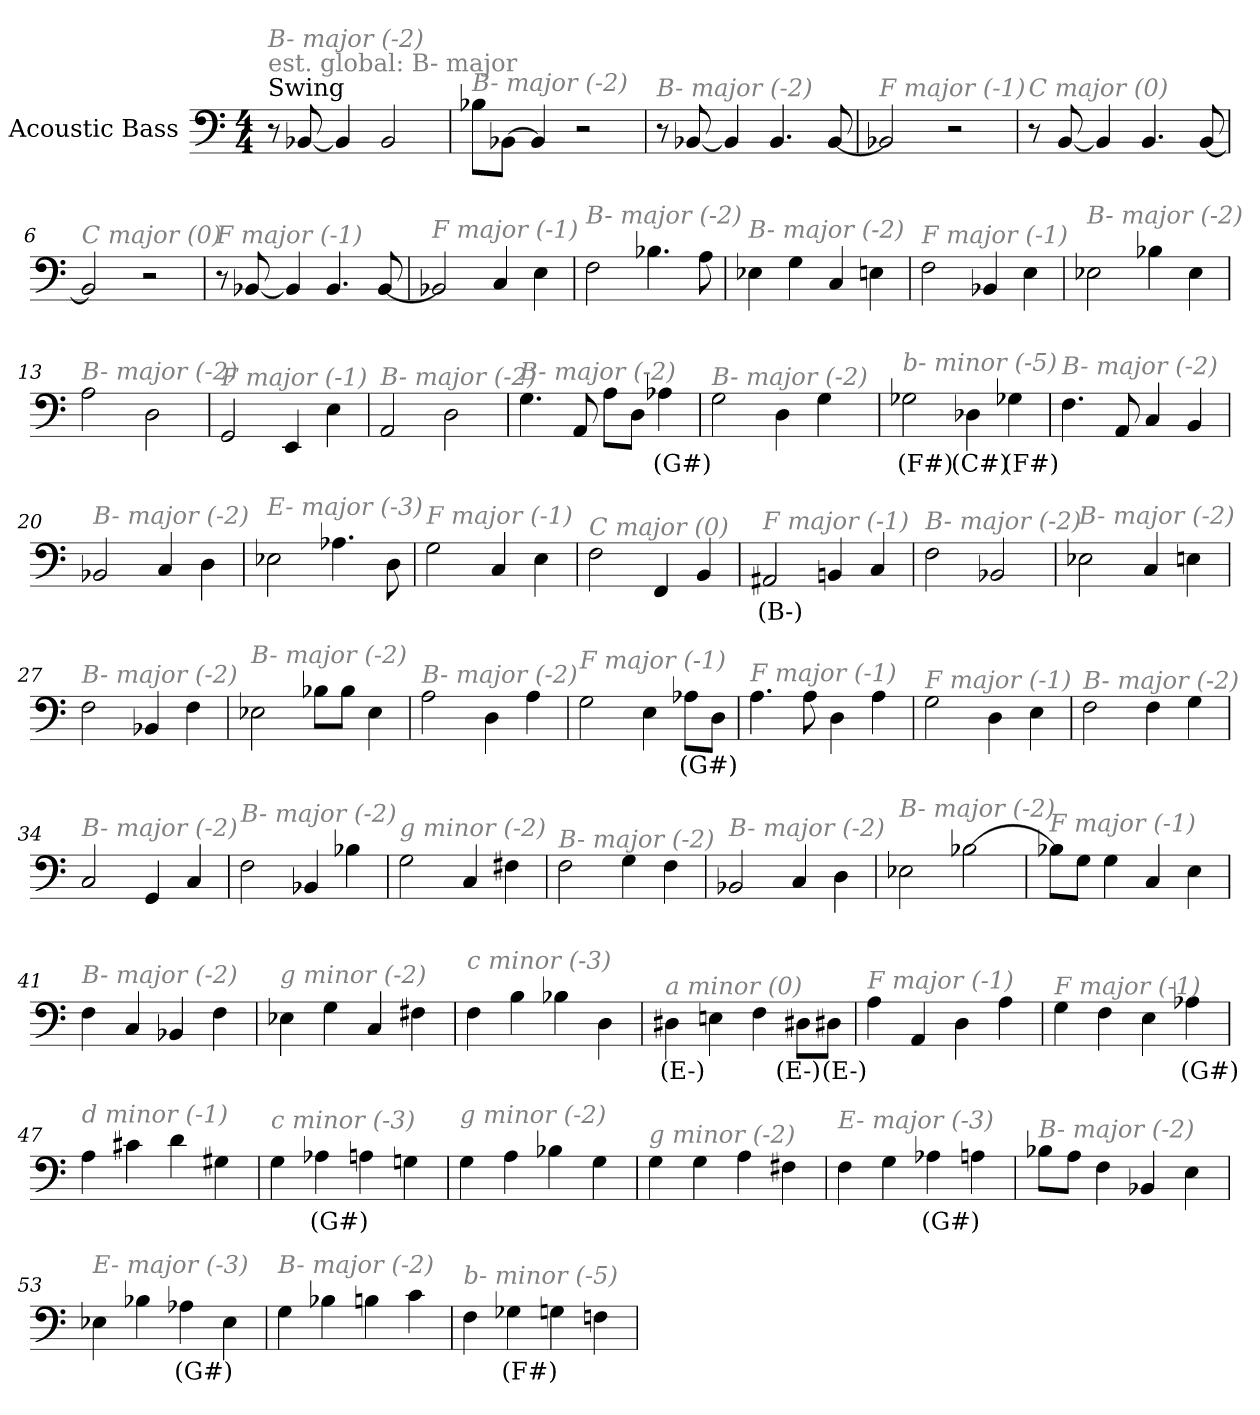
**kern	**text
*part1	*part1
*staff1	*staff1
*I"Acoustic Bass	*
*clefF4	*
*ITrd7c12	*
*k[]	*
*C:	*
*M4/4	*
*MM172	*
=1	=1
!LO:TX:a:t=Swing	!
!LO:TX:a:color=#808080:t=est. global&colon; B- major	!
!LO:TX:i:color=#808080:t=B- major (-2)	!
8r	.
[8BBB-X	.
4BBB-]	.
2BBB-	.
=2	=2
!LO:TX:i:color=#808080:t=B- major (-2)	!
8BB-XL	.
[8BBB-XJ	.
4BBB-]	.
2r	.
=3	=3
!LO:TX:i:color=#808080:t=B- major (-2)	!
8r	.
[8BBB-X	.
4BBB-]	.
4.BBB-	.
[8BBB-	.
=4	=4
!LO:TX:i:color=#808080:t=F major (-1)	!
2BBB-X]	.
2r	.
=5	=5
!LO:TX:i:color=#808080:t=C major (0)	!
8r	.
[8BBB	.
4BBB]	.
4.BBB	.
[8BBB	.
=6	=6
!LO:TX:i:color=#808080:t=C major (0)	!
2BBB]	.
2r	.
=7	=7
!LO:TX:i:color=#808080:t=F major (-1)	!
8r	.
[8BBB-X	.
4BBB-]	.
4.BBB-	.
[8BBB-	.
=8	=8
!LO:TX:i:color=#808080:t=F major (-1)	!
2BBB-X]	.
4CC	.
4EE	.
=9	=9
!LO:TX:i:color=#808080:t=B- major (-2)	!
2FF	.
4.BB-X	.
8AA	.
=10	=10
!LO:TX:i:color=#808080:t=B- major (-2)	!
4EE-X	.
4GG	.
4CC	.
4EEn	.
=11	=11
!LO:TX:i:color=#808080:t=F major (-1)	!
2FF	.
4BBB-X	.
4EE	.
=12	=12
!LO:TX:i:color=#808080:t=B- major (-2)	!
2EE-X	.
4BB-X	.
4EE-	.
=13	=13
!LO:TX:i:color=#808080:t=B- major (-2)	!
2AA	.
2DD	.
=14	=14
!LO:TX:i:color=#808080:t=F major (-1)	!
2GGG	.
4EEE	.
4EE	.
=15	=15
!LO:TX:i:color=#808080:t=B- major (-2)	!
2AAA	.
2DD	.
=16	=16
!LO:TX:i:color=#808080:t=B- major (-2)	!
4.GG	.
8AAA	.
8AAL	.
8DDJ	.
4AA-Xi	(G#)
=17	=17
!LO:TX:i:color=#808080:t=B- major (-2)	!
2GG	.
4DD	.
4GG	.
=18	=18
!LO:TX:i:color=#808080:t=b- minor (-5)	!
2GG-Xi	(F#)
4DD-Xi	(C#)
4GG-Xi	(F#)
=19	=19
!LO:TX:i:color=#808080:t=B- major (-2)	!
4.FF	.
8AAA	.
4CC	.
4BBB	.
=20	=20
!LO:TX:i:color=#808080:t=B- major (-2)	!
2BBB-X	.
4CC	.
4DD	.
=21	=21
!LO:TX:i:color=#808080:t=E- major (-3)	!
2EE-X	.
4.AA-X	.
8DD	.
=22	=22
!LO:TX:i:color=#808080:t=F major (-1)	!
2GG	.
4CC	.
4EE	.
=23	=23
!LO:TX:i:color=#808080:t=C major (0)	!
2FF	.
4FFF	.
4BBB	.
=24	=24
!LO:TX:i:color=#808080:t=F major (-1)	!
2AAA#Xj	(B-)
4BBBn	.
4CC	.
=25	=25
!LO:TX:i:color=#808080:t=B- major (-2)	!
2FF	.
2BBB-X	.
=26	=26
!LO:TX:i:color=#808080:t=B- major (-2)	!
2EE-X	.
4CC	.
4EEn	.
=27	=27
!LO:TX:i:color=#808080:t=B- major (-2)	!
2FF	.
4BBB-X	.
4FF	.
=28	=28
!LO:TX:i:color=#808080:t=B- major (-2)	!
2EE-X	.
8BB-XL	.
8BB-J	.
4EE-	.
=29	=29
!LO:TX:i:color=#808080:t=B- major (-2)	!
2AA	.
4DD	.
4AA	.
=30	=30
!LO:TX:i:color=#808080:t=F major (-1)	!
2GG	.
4EE	.
8AA-XiL	(G#)
8DDJ	.
=31	=31
!LO:TX:i:color=#808080:t=F major (-1)	!
4.AA	.
8AA	.
4DD	.
4AA	.
=32	=32
!LO:TX:i:color=#808080:t=F major (-1)	!
2GG	.
4DD	.
4EE	.
=33	=33
!LO:TX:i:color=#808080:t=B- major (-2)	!
2FF	.
4FF	.
4GG	.
=34	=34
!LO:TX:i:color=#808080:t=B- major (-2)	!
2CC	.
4GGG	.
4CC	.
=35	=35
!LO:TX:i:color=#808080:t=B- major (-2)	!
2FF	.
4BBB-X	.
4BB-X	.
=36	=36
!LO:TX:i:color=#808080:t=g minor (-2)	!
2GG	.
4CC	.
4FF#X	.
=37	=37
!LO:TX:i:color=#808080:t=B- major (-2)	!
2FF	.
4GG	.
4FF	.
=38	=38
!LO:TX:i:color=#808080:t=B- major (-2)	!
2BBB-X	.
4CC	.
4DD	.
=39	=39
!LO:TX:i:color=#808080:t=B- major (-2)	!
2EE-X	.
[2BB-X	.
=40	=40
!LO:TX:i:color=#808080:t=F major (-1)	!
8BB-XL]	.
8GGJ	.
4GG	.
4CC	.
4EE	.
=41	=41
!LO:TX:i:color=#808080:t=B- major (-2)	!
4FF	.
4CC	.
4BBB-X	.
4FF	.
=42	=42
!LO:TX:i:color=#808080:t=g minor (-2)	!
4EE-X	.
4GG	.
4CC	.
4FF#X	.
=43	=43
!LO:TX:i:color=#808080:t=c minor (-3)	!
4FF	.
4BB	.
4BB-X	.
4DD	.
=44	=44
!LO:TX:i:color=#808080:t=a minor (0)	!
4DD#Xi	(E-)
4EEn	.
4FF	.
8DD#XiL	(E-)
8DD#XiJ	(E-)
=45	=45
!LO:TX:i:color=#808080:t=F major (-1)	!
4AA	.
4AAA	.
4DD	.
4AA	.
=46	=46
!LO:TX:i:color=#808080:t=F major (-1)	!
4GG	.
4FF	.
4EE	.
4AA-Xi	(G#)
=47	=47
!LO:TX:i:color=#808080:t=d minor (-1)	!
4AA	.
4C#X	.
4D	.
4GG#X	.
=48	=48
!LO:TX:i:color=#808080:t=c minor (-3)	!
4GG	.
4AA-Xi	(G#)
4AA	.
4GGn	.
=49	=49
!LO:TX:i:color=#808080:t=g minor (-2)	!
4GG	.
4AA	.
4BB-X	.
4GG	.
=50	=50
!LO:TX:i:color=#808080:t=g minor (-2)	!
4GG	.
4GG	.
4AA	.
4FF#X	.
=51	=51
!LO:TX:i:color=#808080:t=E- major (-3)	!
4FF	.
4GG	.
4AA-Xi	(G#)
4AA	.
=52	=52
!LO:TX:i:color=#808080:t=B- major (-2)	!
8BB-XL	.
8AAJ	.
4FF	.
4BBB-X	.
4EE	.
=53	=53
!LO:TX:i:color=#808080:t=E- major (-3)	!
4EE-X	.
4BB-X	.
4AA-Xi	(G#)
4EE-	.
=54	=54
!LO:TX:i:color=#808080:t=B- major (-2)	!
4GG	.
4BB-X	.
4BBn	.
4C	.
=55	=55
!LO:TX:i:color=#808080:t=b- minor (-5)	!
4FF	.
4GG-Xi	(F#)
4GG	.
4FFn	.
=	=
*-	*-
